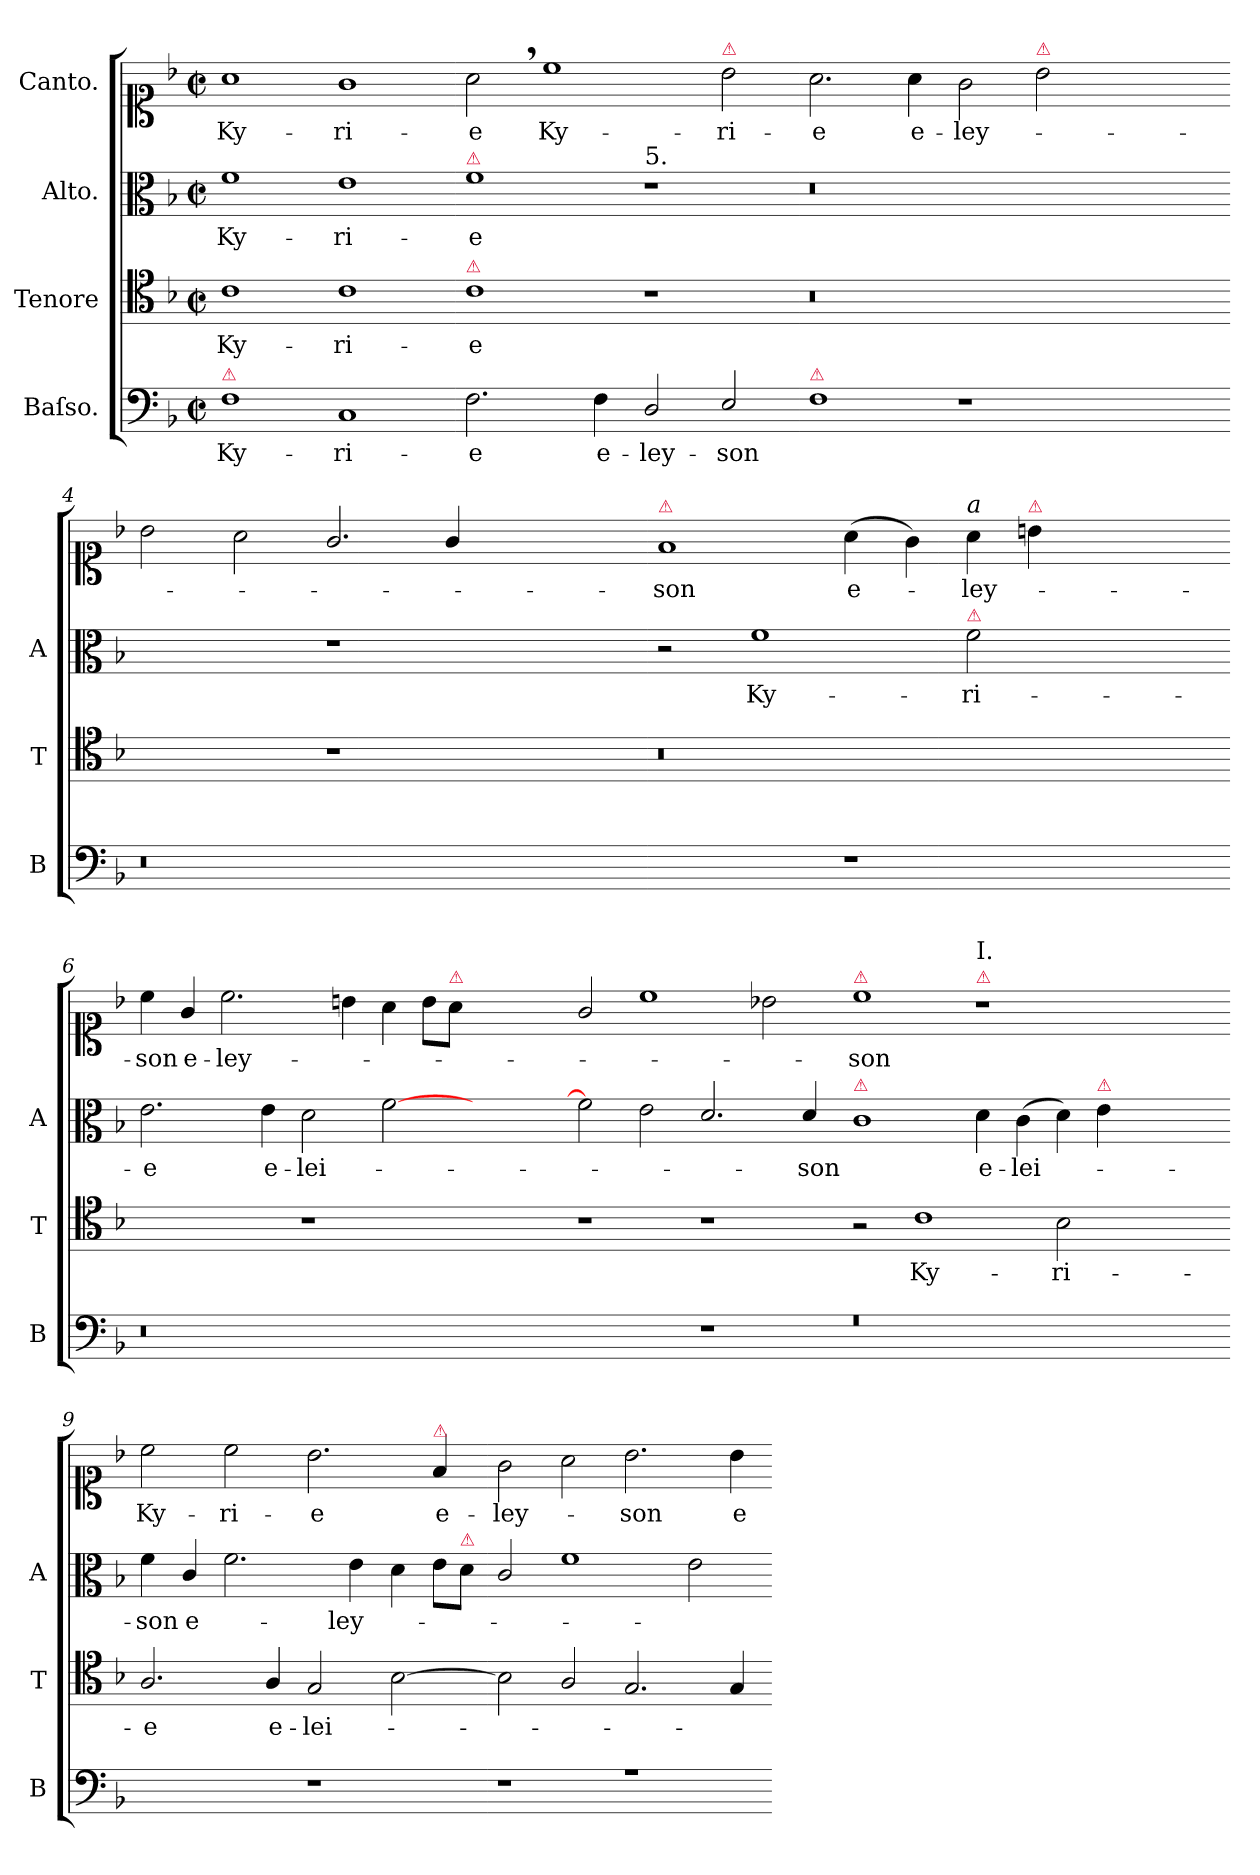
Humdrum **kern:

**kern	**text	**kern	**text	**kern	**text	**kern	**text
*part4	*part4	*part3	*part3	*part2	*part2	*part1	*part1
*staff4	*staff4	*staff3	*staff3	*staff2	*staff2	*staff1	*staff1
*I"Baſso.	*	*I"Tenore	*	*I"Alto.	*	*I"Canto.	*
*I'B	*	*I'T	*	*I'A	*	*	*
*clefF4	*	*clefC4	*	*clefC3	*	*clefC1	*
*k[b-]	*	*k[b-]	*	*k[b-]	*	*k[b-]	*
*F:	*	*F:	*	*F:	*	*F:	*
*M2/1	*	*M2/1	*	*M2/1	*	*M2/1	*
*met(c|)	*	*met(c|)	*	*met(c|)	*	*met(c|)	*
=1	=1	=1	=1	=1	=1	=1	=1
!LO:TX:a:color=crimson:t=⚠	!	!	!	!	!	!	!
1F	Ky-	1c	Ky-	1f	Ky-	1a	Ky-
1C	-ri-	1c	-ri-	1e	-ri-	1g	-ri-
=2-	=2-	=2-	=2-	=2-	=2-	=2-	=2-
!	!	!	!	!LO:TX:a:color=crimson:t=⚠	!	!	!
!	!	!LO:TX:a:color=crimson:t=⚠	!	!	!	!	!
2.F\	-e	1c	-e	1f	-e	2a,<\	-e
.	.	.	.	.	.	1cc	Ky-
4F\	e-	.	.	.	.	.	.
!	!	!	!	!LO:TX:a:t=5.	!	!	!
2D/	-ley-	1r	.	1r	.	.	.
!	!	!	!	!	!	!LO:TX:a:color=crimson:t=⚠	!
2E/	-son	.	.	.	.	2b-\	-ri-
=3-	=3-	=3-	=3-	=3-	=3-	=3-	=3-
!LO:TX:a:color=crimson:t=⚠	!	!	!	!	!	!	!
1F	.	0.r	.	0.r	.	2.a\	-e
.	.	.	.	.	.	4a\	e-
1r	.	.	.	.	.	2g\	-ley-
!	!	!	!	!	!	!LO:TX:a:color=crimson:t=⚠	!
.	.	.	.	.	.	2b-\	.
1ryy	.	.	.	.	.	1ryy	.
=4-	=4-	=4-	=4-	=4-	=4-	=4-	=4-
0.r	.	1ryy	.	1ryy	.	2b-\	.
.	.	.	.	.	.	2a\	.
.	.	1r	.	1r	.	2.g/	.
.	.	.	.	.	.	4g/	.
.	.	1ryy	.	1ryy	.	1ryy	.
=5-	=5-	=5-	=5-	=5-	=5-	=5-	=5-
!	!	!	!	!	!	!LO:TX:a:color=crimson:t=⚠	!
1ryy	.	0.r	.	2r	.	1f	-son
.	.	.	.	1f	Ky-	.	.
1r	.	.	.	.	.	(>4a\	e-
.	.	.	.	.	.	4g\)	.
!	!	!	!	!	!	!LO:TX:a:i:t=a	!
!	!	!	!	!LO:TX:a:color=crimson:t=⚠	!	!	!
.	.	.	.	2f\	-ri-	4a\	-ley-
!	!	!	!	!	!	!LO:TX:a:color=crimson:t=⚠	!
.	.	.	.	.	.	4bn\	.
1ryy	.	.	.	1ryy	.	1ryy	.
=6-	=6-	=6-	=6-	=6-	=6-	=6-	=6-
0.r	.	1ryy	.	2.e\	-e	4cc\	son
.	.	.	.	.	.	4g/	e-
.	.	.	.	.	.	2.cc\	-ley-
.	.	.	.	4e\	e-	.	.
.	.	1r	.	2d\	-lei-	.	.
.	.	.	.	.	.	4bn\	.
.	.	.	.	[2f\	.	4a\	.
.	.	.	.	.	.	8b\L	.
!	!	!	!	!	!	!LO:TX:a:color=crimson:t=⚠	!
.	.	.	.	.	.	8a\J	.
.	.	1ryy	.	1ryy	.	1ryy	.
=7-	=7-	=7-	=7-	=7-	=7-	=7-	=7-
1ryy	.	1r	.	2f\]	.	2g/	.
.	.	.	.	2e\	.	1cc	.
1rF	.	1r	.	2.d/	.	.	.
.	.	.	.	.	.	2b-X\	.
.	.	.	.	4d/	-son	.	.
=8-	=8-	=8-	=8-	=8-	=8-	=8-	=8-
!	!	!	!	!	!	!LO:TX:a:color=crimson:t=⚠	!
!	!	!	!	!LO:TX:a:color=crimson:t=⚠	!	!	!
0.rF	.	2r	.	1c	.	1cc	-son
.	.	1c	Ky-	.	.	.	.
!	!	!	!	!	!	!LO:TX:a:color=crimson:t=⚠	!
!	!	!	!	!	!	!LO:TX:a:t=I.	!
.	.	.	.	4d\	e-	1r	.
.	.	.	.	(>4c\	-lei-	.	.
.	.	2B-\	-ri-	4d\)	.	.	.
!	!	!	!	!LO:TX:a:color=crimson:t=⚠	!	!	!
.	.	.	.	4e\	.	.	.
.	.	1ryy	.	1ryy	.	1ryy	.
=9-	=9-	=9-	=9-	=9-	=9-	=9-	=9-
1ryy	.	2.A/	-e	4f\	-son	2cc\	Ky-
.	.	.	.	4c/	e-	.	.
.	.	.	.	2.f\	.	2cc\	-ri-
.	.	4A/	e-	.	.	.	.
1rF	.	2G/	-lei-	.	.	2.b-\	-e
.	.	.	.	4e\	-ley-	.	.
.	.	[2B-\	.	4d\	.	.	.
!	!	!	!	!	!	!LO:TX:a:color=crimson:t=⚠	!
.	.	.	.	8e\L	.	4f/	e-
!	!	!	!	!LO:TX:a:color=crimson:t=⚠	!	!	!
.	.	.	.	8d\J	.	.	.
=10-	=10-	=10-	=10-	=10-	=10-	=10-	=10-
1rF	.	2B-\]	.	2c/	.	2g\	-ley-
.	.	2A/	.	1f	.	2a\	.
1rA	.	2.G/	.	.	.	2.b-\	-son
.	.	.	.	2e\	.	.	.
.	.	4G/	.	.	.	4b-\	e-
=-	=-	=-	=-	=-	=-	=-	=-
*-	*-	*-	*-	*-	*-	*-	*-
